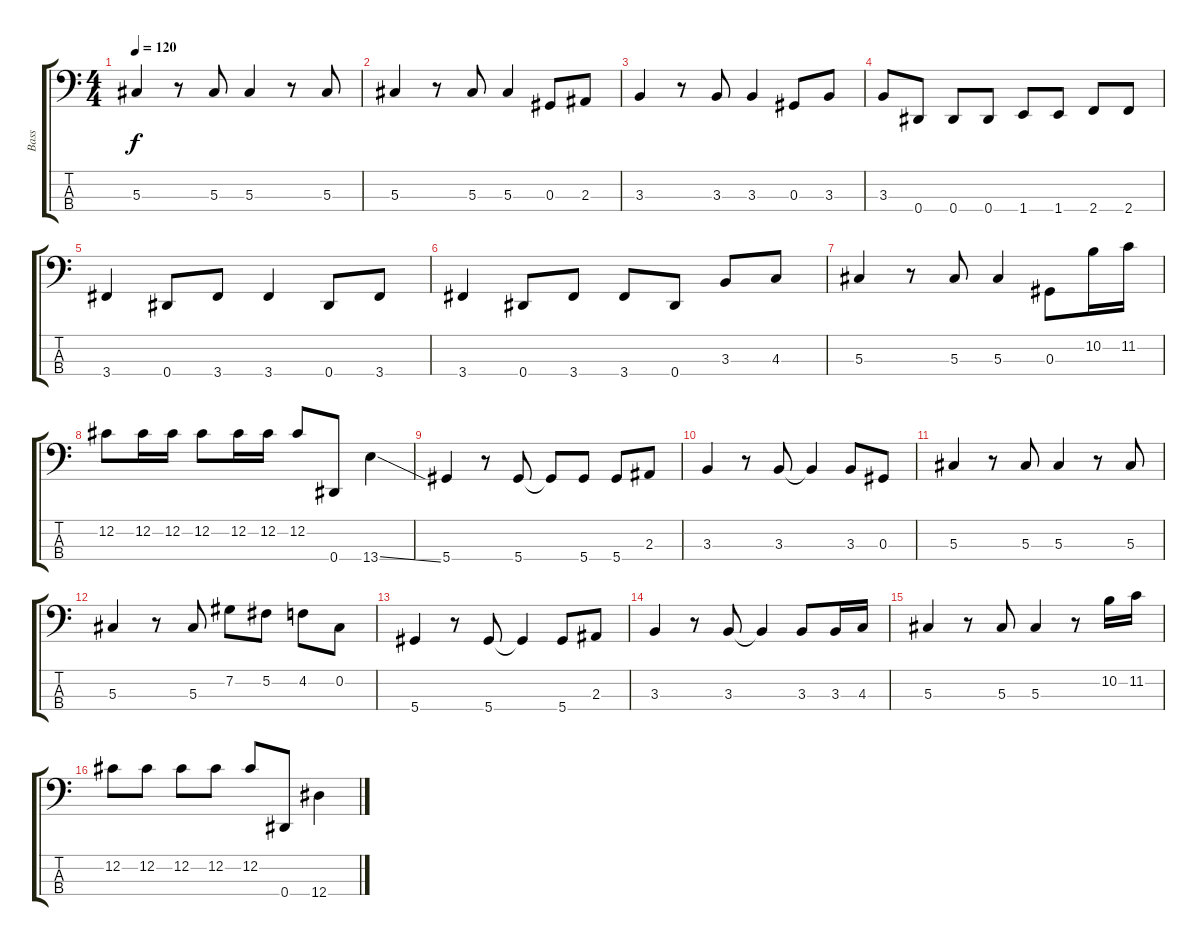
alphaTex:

\track ("Bass" "Bass") {instrument electricbassfinger}
\staff {score tabs}
\tuning (Gb2 Db2 Ab1 Eb1) {hide}
\ts (4 4)
\tempo 120
\clef f4
\ks c
5.3.4{dy f} r.8 5.3.8 5.3.4 r.8 5.3.8 |
5.3.4 r.8 5.3.8 5.3.4 0.3.8 2.3.8 |
3.3.4 r.8 3.3.8 3.3.4 0.3.8 3.3.8 |
3.3.8 0.4.8 0.4.8 0.4.8 1.4.8 1.4.8 2.4.8 2.4.8 |
3.4.4 0.4.8 3.4.8 3.4.4 0.4.8 3.4.8 |
3.4.4 0.4.8 3.4.8 3.4.8 0.4.8 3.3.8 4.3.8 |
5.3.4 r.8 5.3.8 5.3.4 0.3.8 10.2.16 11.2.16 |
12.2.8 12.2.16 12.2.16 12.2.8 12.2.16 12.2.16 12.2.8 0.4.8 13.4{ss}.4 |
5.4.4 r.8 5.4.8 5.4{t}.8 5.4.8 5.4.8 2.3.8 |
3.3.4 r.8 3.3.8 3.3{t}.4 3.3.8 0.3.8 |
5.3.4 r.8 5.3.8 5.3.4 r.8 5.3.8 |
5.3.4 r.8 5.3.8 7.2.8 5.2.8 4.2.8 0.2.8 |
5.4.4 r.8 5.4.8 5.4{t}.4 5.4.8 2.3.8 |
3.3.4 r.8 3.3.8 3.3{t}.4 3.3.8 3.3.16 4.3.16 |
5.3.4 r.8 5.3.8 5.3.4 r.8 10.2.16 11.2.16 |
12.2.8 12.2.8 12.2.8 12.2.8 12.2.8 0.4.8 12.4.4
